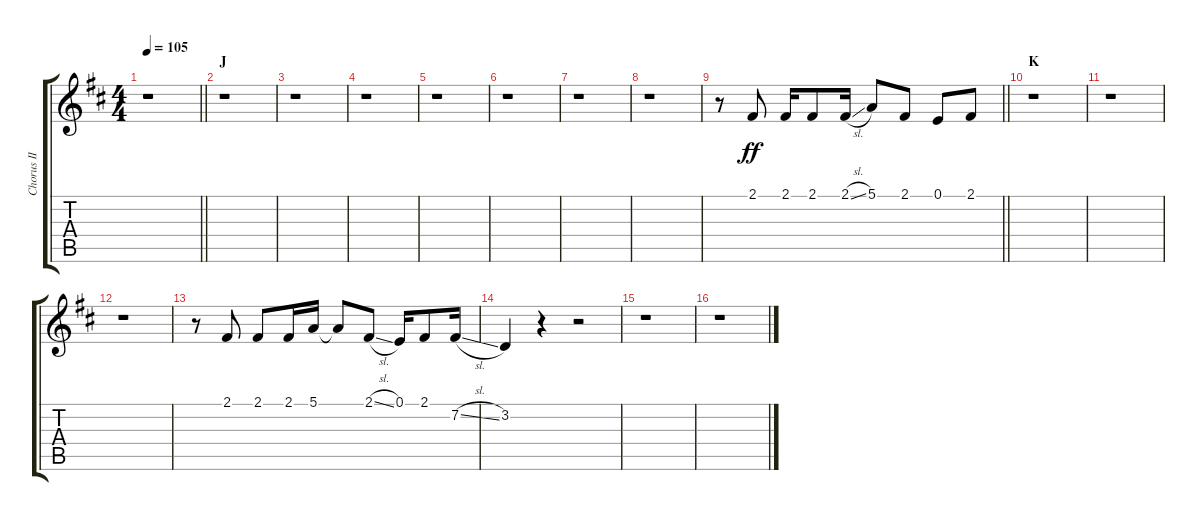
\track ("Chorus II" "Chorus II") {instrument voiceoohs}
\staff {score tabs}
\tuning (E4 B3 G3 D3 A2 E2) {hide}
\ts (4 4)
\tempo 105
\clef g2
\barLineRight lightlight
\ks d
r.1{dy ff} |
\section ("" "J")
r.1 |
r.1 |
r.1 |
r.1 |
r.1 |
r.1 |
r.1 |
\barLineRight lightlight
r.8 2.1.8 2.1.16 2.1.8 2.1{sl}.16 5.1.8 2.1.8 0.1.8 2.1.8 |
\section ("" "K")
r.1 |
r.1 |
r.1 |
r.8 2.1.8 2.1.8 2.1.16 5.1.16 5.1{t}.8 2.1{sl}.8 0.1.16 2.1.8 7.2{sl}.16 |
3.2.4 r.4 r.2 |
r.1 |
r.1
